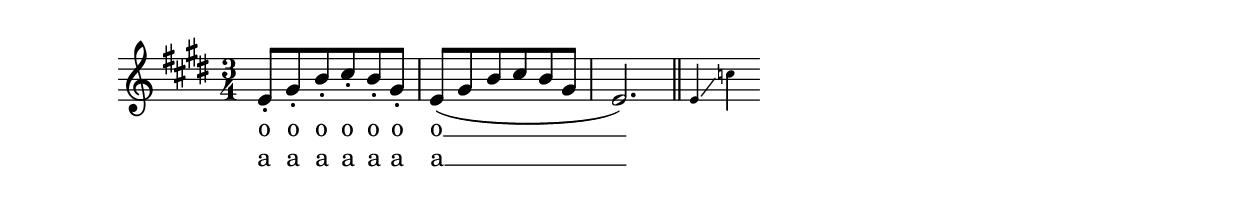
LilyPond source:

\transpose %{OOoLilyPondCustom1%}c c%{OOoLilyPondEnd%}
{
%{OOoLilyPondCode%}% Example for music notation with lyrics.
% Smaller notes are used to indicate the targeted pitch range of the exercise
% Documentation about vocal music:
% http://lilypond.org/doc/stable/Documentation/notation/vocal-music

% Use the "Custom 1" to transpose your music expression. E. g. try "e a'".

\relative e' {
  \time 3/4 \key e \major
  e8-. gis-. b-. cis-. b-. gis-. 
  e8( gis b cis b gis
  e2.)
  \bar "||"
  \set fontSize = #-4
  e4 \glissando c'
}
\addlyrics {
  o o o o o o
  o __ "" ""
}
\addlyrics {
  a a a a a a
  a __ "" ""
}
%{OOoLilyPondEnd%}
}

#(set-global-staff-size #!OOoLilyPondStaffSize!# 20 #!OOoLilyPondEnd!#)
#(define version-seen #t)  

\paper {
  ragged-right = ##t
  line-width = %{OOoLilyPondLineWidth%}17 \cm%{OOoLilyPondEnd%}

  #(define fonts
     (make-pango-font-tree
      "TeXGyreSchola"           ; adjust this font name according to your needs
      "TeXGyreHeros"            ; adjust this font name according to your needs
      "TeXGyreCursor"           ; adjust this font name according to your needs
      (/ staff-height pt 20)))
}                              % Those 3 font families have to be installed on your system

\layout {
  indent = #0
  \context {
    \Score
    \remove "Bar_number_engraver"
  }
}

% %{OOoLilyPondCustom1Label%}Transpose:%{OOoLilyPondEnd%}